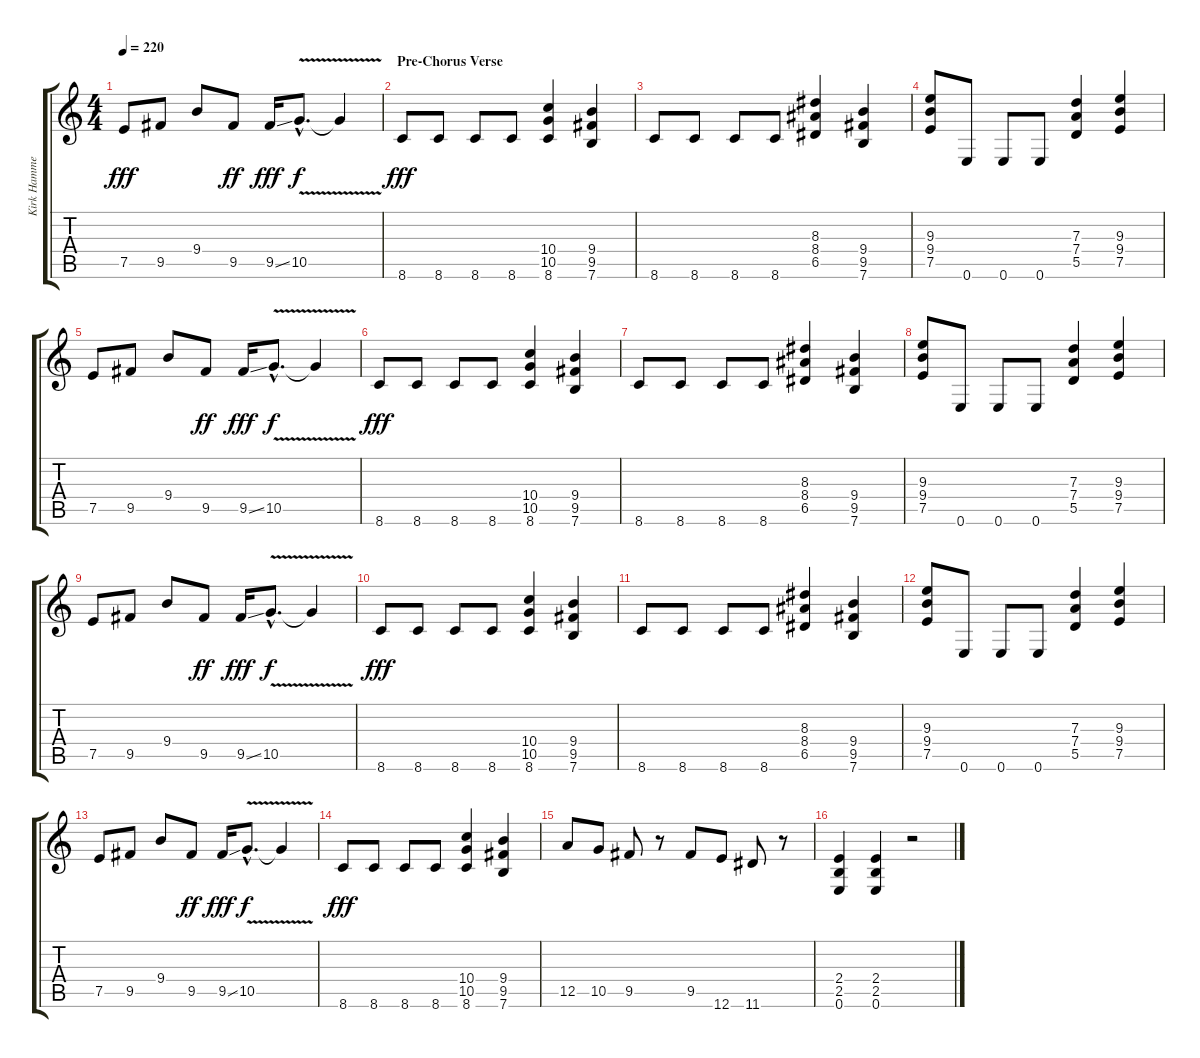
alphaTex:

\track ("Kirk Hammet" "Kirk Hamme") {instrument distortionguitar}
\staff {score tabs}
\tuning (E4 B3 G3 D3 A2 E2) {hide}
\ts (4 4)
\tempo 220
\clef g2
\ks c
7.5.8{dy fff} 9.5.8 9.4.8 9.5.8{dy ff} 9.5{ss}.16{dy fff} 10.5{v hac}.8{d dy f} 10.5{t}.4 |
\section ("" "Pre-Chorus Verse")
8.6.8{dy fff} 8.6.8 8.6.8 8.6.8 (10.4 10.5 8.6).4 (9.4 9.5 7.6).4 |
8.6.8 8.6.8 8.6.8 8.6.8 (8.3 8.4 6.5).4 (9.4 9.5 7.6).4 |
(9.3 9.4 7.5).8 0.6.8 0.6.8 0.6.8 (7.3 7.4 5.5).4 (9.3 9.4 7.5).4 |
7.5.8 9.5.8 9.4.8 9.5.8{dy ff} 9.5{ss}.16{dy fff} 10.5{v hac}.8{d dy f} 10.5{t}.4 |
8.6.8{dy fff} 8.6.8 8.6.8 8.6.8 (10.4 10.5 8.6).4 (9.4 9.5 7.6).4 |
8.6.8 8.6.8 8.6.8 8.6.8 (8.3 8.4 6.5).4 (9.4 9.5 7.6).4 |
(9.3 9.4 7.5).8 0.6.8 0.6.8 0.6.8 (7.3 7.4 5.5).4 (9.3 9.4 7.5).4 |
7.5.8 9.5.8 9.4.8 9.5.8{dy ff} 9.5{ss}.16{dy fff} 10.5{v hac}.8{d dy f} 10.5{t}.4 |
8.6.8{dy fff} 8.6.8 8.6.8 8.6.8 (10.4 10.5 8.6).4 (9.4 9.5 7.6).4 |
8.6.8 8.6.8 8.6.8 8.6.8 (8.3 8.4 6.5).4 (9.4 9.5 7.6).4 |
(9.3 9.4 7.5).8 0.6.8 0.6.8 0.6.8 (7.3 7.4 5.5).4 (9.3 9.4 7.5).4 |
7.5.8 9.5.8 9.4.8 9.5.8{dy ff} 9.5{ss}.16{dy fff} 10.5{v hac}.8{d dy f} 10.5{t}.4 |
8.6.8{dy fff} 8.6.8 8.6.8 8.6.8 (10.4 10.5 8.6).4 (9.4 9.5 7.6).4 |
12.5.8 10.5.8 9.5.8 r.8 9.5.8 12.6.8 11.6.8 r.8 |
(2.4 2.5 0.6).4 (2.4 2.5 0.6).4 r.2
